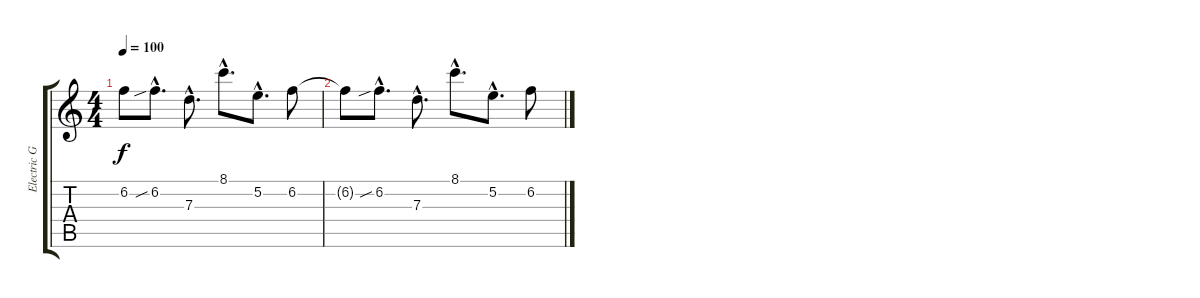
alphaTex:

\track ("Electric Guitar II" "Electric G") {instrument distortionguitar}
\staff {score tabs}
\tuning (E4 B3 G3 D3 A2 E2) {hide}
\ts (4 4)
\tempo 100
\clef g2
\ks c
6.2{t}.8{dy f} 6.2{sib hac}.8{d volume 3} 7.3{hac}.8{d} 8.1{hac}.8{d} 5.2{hac}.8{d} 6.2.8 |
6.2{t}.8 6.2{sib hac}.8{d volume 1} 7.3{hac}.8{d} 8.1{hac}.8{d} 5.2{hac}.8{d} 6.2.8
